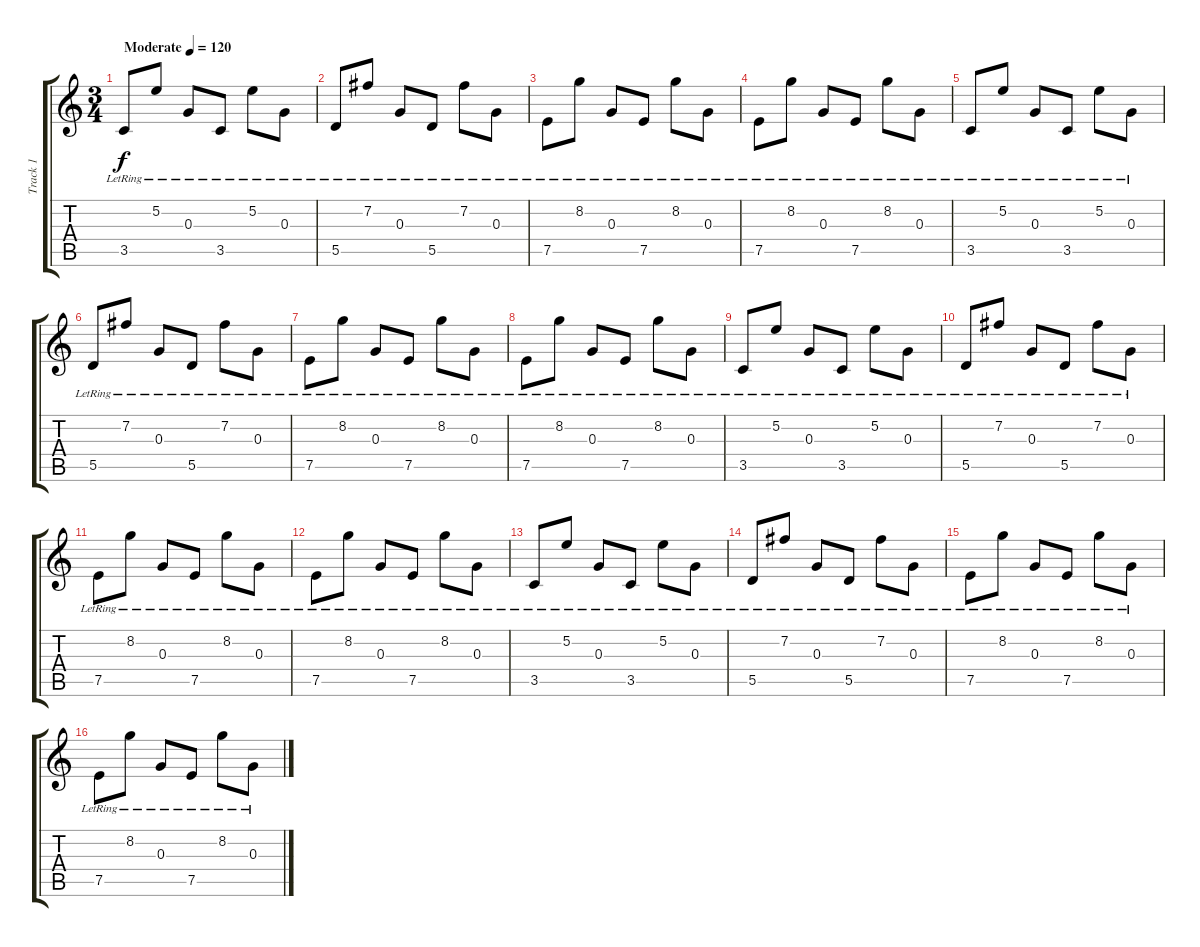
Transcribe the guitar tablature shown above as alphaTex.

\track ("Track 1" "Track 1") {instrument acousticguitarsteel}
\staff {score tabs}
\tuning (E4 B3 G3 D3 A2 E2) {hide}
\ts (3 4)
\tempo (120 "Moderate")
\clef g2
\ks c
3.5{lr}.8{dy f instrument acousticguitarsteel} 5.2{lr}.8 0.3{lr}.8 3.5{lr}.8 5.2{lr}.8 0.3{lr}.8 |
5.5{lr}.8 7.2{lr}.8 0.3{lr}.8 5.5{lr}.8 7.2{lr}.8 0.3{lr}.8 |
7.5{lr}.8 8.2{lr}.8 0.3{lr}.8 7.5{lr}.8 8.2{lr}.8 0.3{lr}.8 |
7.5{lr}.8 8.2{lr}.8 0.3{lr}.8 7.5{lr}.8 8.2{lr}.8 0.3{lr}.8 |
3.5{lr}.8 5.2{lr}.8 0.3{lr}.8 3.5{lr}.8 5.2{lr}.8 0.3{lr}.8 |
5.5{lr}.8 7.2{lr}.8 0.3{lr}.8 5.5{lr}.8 7.2{lr}.8 0.3{lr}.8 |
7.5{lr}.8 8.2{lr}.8 0.3{lr}.8 7.5{lr}.8 8.2{lr}.8 0.3{lr}.8 |
7.5{lr}.8 8.2{lr}.8 0.3{lr}.8 7.5{lr}.8 8.2{lr}.8 0.3{lr}.8 |
3.5{lr}.8 5.2{lr}.8 0.3{lr}.8 3.5{lr}.8 5.2{lr}.8 0.3{lr}.8 |
5.5{lr}.8 7.2{lr}.8 0.3{lr}.8 5.5{lr}.8 7.2{lr}.8 0.3{lr}.8 |
7.5{lr}.8 8.2{lr}.8 0.3{lr}.8 7.5{lr}.8 8.2{lr}.8 0.3{lr}.8 |
7.5{lr}.8 8.2{lr}.8 0.3{lr}.8 7.5{lr}.8 8.2{lr}.8 0.3{lr}.8 |
3.5{lr}.8 5.2{lr}.8 0.3{lr}.8 3.5{lr}.8 5.2{lr}.8 0.3{lr}.8 |
5.5{lr}.8 7.2{lr}.8 0.3{lr}.8 5.5{lr}.8 7.2{lr}.8 0.3{lr}.8 |
7.5{lr}.8 8.2{lr}.8 0.3{lr}.8 7.5{lr}.8 8.2{lr}.8 0.3{lr}.8 |
7.5{lr}.8 8.2{lr}.8 0.3{lr}.8 7.5{lr}.8 8.2{lr}.8 0.3{lr}.8
